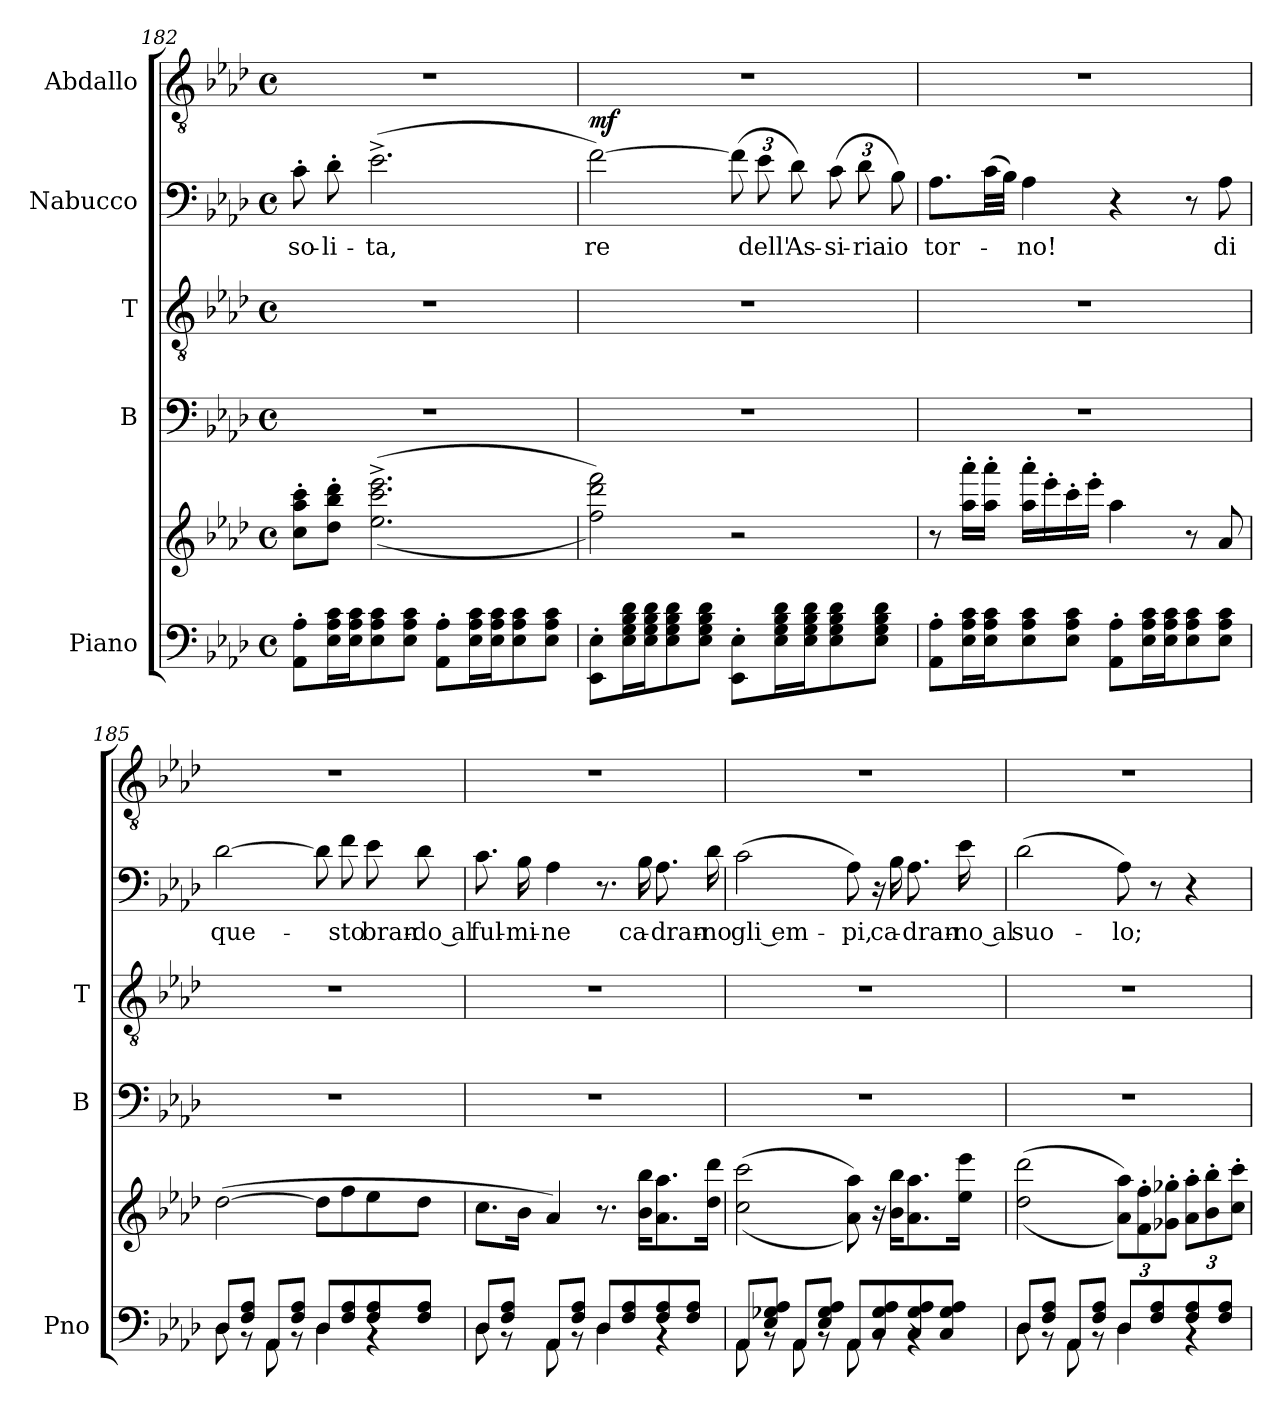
**kern	**kern	**kern	**kern	**kern	**text	**dynam	**kern
*part5	*part5	*part4	*part3	*part2	*part2	*part2	*part1
*staff6	*staff5	*staff4	*staff3	*staff2	*staff2	*staff2	*staff1
*I"Piano	*	*I"B	*I"T	*I"Nabucco	*	*	*I"Abdallo
*I'Pno	*	*I'B	*I'T	*	*	*	*
*clefF4	*clefG2	*clefF4	*clefGv2	*clefF4	*	*	*clefGv2
*k[b-e-a-d-]	*k[b-e-a-d-]	*k[b-e-a-d-]	*k[b-e-a-d-]	*k[b-e-a-d-]	*	*	*k[b-e-a-d-]
*M4/4	*M4/4	*M4/4	*M4/4	*M4/4	*	*	*M4/4
*met(c)	*met(c)	*met(c)	*met(c)	*met(c)	*	*	*met(c)
=182	=182	=182	=182	=182	=182	=182	=182
!	!	!	!	!	!LO:LY:b	!	!
8AA-\' 8A-\'L	8cc\' 8aa-\' 8ccc\'L	1r	1r	8c'\	-so-	.	1r
!	!	!	!	!	!LO:LY:b	!	!
16E-\ 16A-\ 16c\L	8dd-\' 8bb-\' 8ddd-\'J	.	.	8d-'\	-li-	.	.
16E-\ 16A-\ 16c\J	.	.	.	.	.	.	.
!	!	!	!	!	!LO:LY:b	!	!
8E-\ 8A-\ 8c\	((2.ee-\^ 2.ccc\^ 2.eee-\^	.	.	(2.e-^\	-ta,	.	.
8E-\ 8A-\ 8c\J	.	.	.	.	.	.	.
8AA-\' 8A-\'L	.	.	.	.	.	.	.
16E-\ 16A-\ 16c\L	.	.	.	.	.	.	.
16E-\ 16A-\ 16c\J	.	.	.	.	.	.	.
8E-\ 8A-\ 8c\	.	.	.	.	.	.	.
8E-\ 8A-\ 8c\J	.	.	.	.	.	.	.
=183	=183	=183	=183	=183	=183	=183	=183
!	!	!	!	!	!LO:LY:b	!LO:DY:a	!
8EE-\' 8E-\'L	2ff\ 2ddd-\ 2fff\))	1r	1r	[2f\)	re	mf	1r
16E-\ 16G\ 16B-\ 16d-\L	.	.	.	.	.	.	.
16E-\ 16G\ 16B-\ 16d-\J	.	.	.	.	.	.	.
8E-\ 8G\ 8B-\ 8d-\	.	.	.	.	.	.	.
8E-\ 8G\ 8B-\ 8d-\J	.	.	.	.	.	.	.
*	*	*	*	*Xbrackettup	*	*	*
8EE-\' 8E-\'L	2r	.	.	(12f\]	.	.	.
!	!	!	!	!	!LO:LY:b	!	!
.	.	.	.	12e-\	dell'	.	.
16E-\ 16G\ 16B-\ 16d-\L	.	.	.	.	.	.	.
!	!	!	!	!	!LO:LY:b	!	!
.	.	.	.	12d-\)	As-	.	.
16E-\ 16G\ 16B-\ 16d-\J	.	.	.	.	.	.	.
!	!	!	!	!	!LO:LY:b	!	!
8E-\ 8G\ 8B-\ 8d-\	.	.	.	(12c\	-si-	.	.
!	!	!	!	!	!LO:LY:b	!	!
.	.	.	.	12d-\	-ria	.	.
8E-\ 8G\ 8B-\ 8d-\J	.	.	.	.	.	.	.
!	!	!	!	!	!LO:LY:b	!	!
.	.	.	.	12B-\)	io	.	.
!!LO:PB:g=z
=184	=184	=184	=184	=184	=184	=184	=184
!	!	!	!	!	!LO:LY:b	!	!
8AA-\' 8A-\'L	8r	1r	1r	8.A-\L	tor-	.	1r
16E-\ 16A-\ 16c\L	16aa-\' 16aaa-\'LL	.	.	.	.	.	.
16E-\ 16A-\ 16c\J	16aa-\' 16aaa-\'JJ	.	.	(32c\LL	.	.	.
.	.	.	.	32B-\JJJ)	.	.	.
!	!	!	!	!	!LO:LY:b	!	!
8E-\ 8A-\ 8c\	16aa-\' 16aaa-\'LL	.	.	4A-\	-no!	.	.
.	16eee-'\	.	.	.	.	.	.
8E-\ 8A-\ 8c\J	16ccc'\	.	.	.	.	.	.
.	16eee-'\JJ	.	.	.	.	.	.
8AA-\' 8A-\'L	4aa-\	.	.	4r	.	.	.
16E-\ 16A-\ 16c\L	.	.	.	.	.	.	.
16E-\ 16A-\ 16c\J	.	.	.	.	.	.	.
8E-\ 8A-\ 8c\	8r	.	.	8r	.	.	.
!	!	!	!	!	!LO:LY:b	!	!
8E-\ 8A-\ 8c\J	8a-/	.	.	8A-\	di	.	.
=185	=185	=185	=185	=185	=185	=185	=185
*^	*	*	*	*	*	*	*
!	!	!	!	!	!	!LO:LY:b	!	!
8D-/L	8D-\	([2dd-\	1r	1r	[2d-\	que-	.	1r
8F/ 8A-/J	8rBB	.	.	.	.	.	.	.
8AA-/L	8AA-\	.	.	.	.	.	.	.
8F/ 8A-/J	8rBB	.	.	.	.	.	.	.
8D-/L	4D-\	8dd-\L]	.	.	8d-\]	.	.	.
!	!	!	!	!	!	!LO:LY:b	!	!
8F/ 8A-/	.	8ff\	.	.	8f\	-sto	.	.
!	!	!	!	!	!	!LO:LY:b	!	!
8F/ 8A-/	4rBB	8ee-\	.	.	8e-\	bran-	.	.
!	!	!	!	!	!	!LO:LY:b	!	!
8F/ 8A-/J	.	8dd-\J	.	.	8d-\	-do al	.	.
=186	=186	=186	=186	=186	=186	=186	=186	=186
!	!	!	!	!	!	!LO:LY:b	!	!
8D-/L	8D-\	8.cc\L	1r	1r	8.c\	ful-	.	1r
8F/ 8A-/J	8rBB	.	.	.	.	.	.	.
!	!	!	!	!	!	!LO:LY:b	!	!
.	.	16b-\Jk	.	.	16B-\	-mi-	.	.
!	!	!	!	!	!	!LO:LY:b	!	!
8AA-/L	8AA-\	4a-/)	.	.	4A-\	-ne	.	.
8F/ 8A-/J	8rBB	.	.	.	.	.	.	.
8D-/L	4D-\	8.r	.	.	8.r	.	.	.
8F/ 8A-/	.	.	.	.	.	.	.	.
!	!	!	!	!	!	!LO:LY:b	!	!
.	.	16b-\ 16bb-\KL	.	.	16B-\	ca-	.	.
!	!	!	!	!	!	!LO:LY:b	!	!
8F/ 8A-/	4rBB	8.a-\ 8.aa-\	.	.	8.A-\	-dran-	.	.
8F/ 8A-/J	.	.	.	.	.	.	.	.
!	!	!	!	!	!	!LO:LY:b	!	!
.	.	16dd-\ 16ddd-\Jk	.	.	16d-\	-no	.	.
!!LO:LB:g=z
=187	=187	=187	=187	=187	=187	=187	=187	=187
!	!	!	!	!	!	!LO:LY:b	!	!
8AA-/L	8AA-\	((2cc\ 2ccc\	1r	1r	(2c\	gli em-	.	1r
8E-/ 8G-X/ 8A-/J	8rBB	.	.	.	.	.	.	.
8AA-/L	8AA-\	.	.	.	.	.	.	.
8E-/ 8G-/ 8A-/J	8rBB	.	.	.	.	.	.	.
!	!	!	!	!	!	!LO:LY:b	!	!
8AA-/L	8AA-\	8a-\ 8aa-\))	.	.	8A-\)	-pi,	.	.
8C/ 8G-/ 8A-/	8rBB	16r	.	.	16r	.	.	.
!	!	!	!	!	!	!LO:LY:b	!	!
.	.	16b-\ 16bb-\KL	.	.	16B-\	ca-	.	.
!	!	!	!	!	!	!LO:LY:b	!	!
8C/ 8G-/ 8A-/	4rBB	8.a-\ 8.aa-\	.	.	8.A-\	-dran-	.	.
8C/ 8G-/ 8A-/J	.	.	.	.	.	.	.	.
!	!	!	!	!	!	!LO:LY:b	!	!
.	.	16ee-\ 16eee-\Jk	.	.	16e-\	-no al	.	.
=188	=188	=188	=188	=188	=188	=188	=188	=188
!	!	!	!	!	!	!LO:LY:b	!	!
8D-/L	8D-\	((2dd-\ 2ddd-\	1r	1r	(2d-\	suo-	.	1r
8F/ 8A-/J	8rBB	.	.	.	.	.	.	.
8AA-/L	8AA-\	.	.	.	.	.	.	.
8F/ 8A-/J	8rBB	.	.	.	.	.	.	.
*	*	*Xbrackettup	*	*	*	*	*	*
!	!	!	!	!	!	!LO:LY:b	!	!
8D-/L	4D-\	12a-\ 12aa-\L))	.	.	8A-\)	-lo;	.	.
.	.	12f\' 12ff\'	.	.	.	.	.	.
8F/ 8A-/	.	.	.	.	8r	.	.	.
.	.	12g-X\' 12gg-X\'J	.	.	.	.	.	.
8F/ 8A-/	4rBB	12a-\' 12aa-\'L	.	.	4r	.	.	.
.	.	12b-\' 12bb-\'	.	.	.	.	.	.
8F/ 8A-/J	.	.	.	.	.	.	.	.
.	.	12cc\' 12ccc\'J	.	.	.	.	.	.
*v	*v	*	*	*	*	*	*	*
=	=	=	=	=	=	=	=
*-	*-	*-	*-	*-	*-	*-	*-
